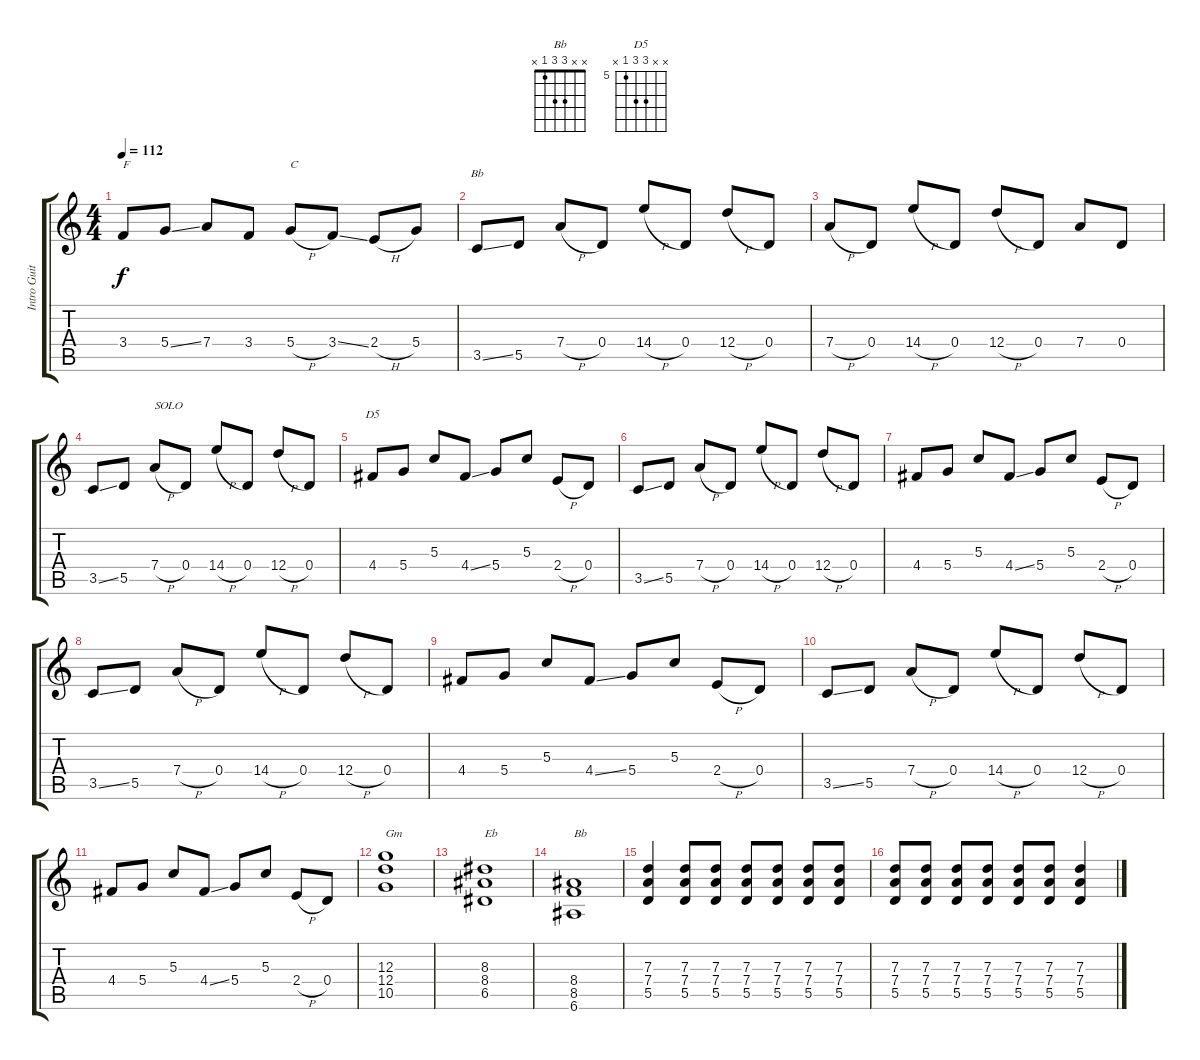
\track ("Intro Guitar" "Intro Guit") {instrument overdrivenguitar}
\staff {score tabs}
\tuning (E4 B3 G3 D3 A2 E2) {hide}
\chord ("Bb" x x 3 3 1 x)
\chord ("D5" x x 7 7 5 x) {firstfret 5}
\ts (4 4)
\tempo 112
\clef g2
\ks c
3.4.8{txt "F" dy f} 5.4{ss}.8 7.4.8 3.4.8 5.4{h}.8{txt "C"} 3.4{ss}.8 2.4{h}.8 5.4.8 |
3.5{ss}.8{ch "Bb"} 5.5.8 7.4{h}.8 0.4.8 14.4{h}.8 0.4.8 12.4{h}.8 0.4.8 |
7.4{h}.8 0.4.8 14.4{h}.8 0.4.8 12.4{h}.8 0.4.8 7.4.8 0.4.8 |
3.5{ss}.8 5.5.8 7.4{h}.8{txt "SOLO"} 0.4.8 14.4{h}.8 0.4.8 12.4{h}.8 0.4.8 |
4.4.8{ch "D5"} 5.4.8 5.3.8 4.4{ss}.8 5.4.8 5.3.8 2.4{h}.8 0.4.8 |
3.5{ss}.8 5.5.8 7.4{h}.8 0.4.8 14.4{h}.8 0.4.8 12.4{h}.8 0.4.8 |
4.4.8 5.4.8 5.3.8 4.4{ss}.8 5.4.8 5.3.8 2.4{h}.8 0.4.8 |
3.5{ss}.8 5.5.8 7.4{h}.8 0.4.8 14.4{h}.8 0.4.8 12.4{h}.8 0.4.8 |
4.4.8 5.4.8 5.3.8 4.4{ss}.8 5.4.8 5.3.8 2.4{h}.8 0.4.8 |
3.5{ss}.8 5.5.8 7.4{h}.8 0.4.8 14.4{h}.8 0.4.8 12.4{h}.8 0.4.8 |
4.4.8 5.4.8 5.3.8 4.4{ss}.8 5.4.8 5.3.8 2.4{h}.8 0.4.8 |
(12.3 12.4 10.5).1{txt "Gm"} |
(8.3 8.4 6.5).1{txt "Eb"} |
(8.4 8.5 6.6).1{txt "Bb"} |
(7.3 7.4 5.5).4 (7.3 7.4 5.5).8 (7.3 7.4 5.5).8 (7.3 7.4 5.5).8 (7.3 7.4 5.5).8 (7.3 7.4 5.5).8 (7.3 7.4 5.5).8 |
(7.3 7.4 5.5).8 (7.3 7.4 5.5).8 (7.3 7.4 5.5).8 (7.3 7.4 5.5).8 (7.3 7.4 5.5).8 (7.3 7.4 5.5).8 (7.3 7.4 5.5).4
